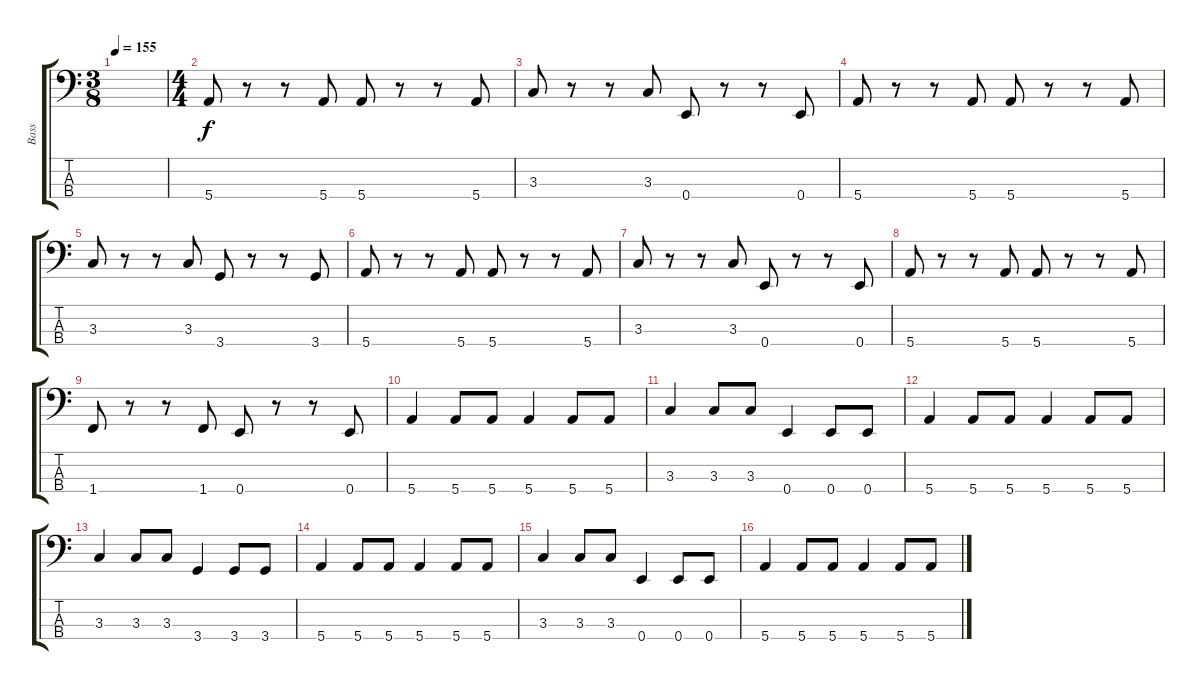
\track ("Bass" "Bass") {instrument electricbassfinger}
\staff {score tabs}
\tuning (G2 D2 A1 E1) {hide}
\ts (3 8)
\tempo 155
\clef f4
\ks c
|
\ts (4 4)
5.4.8 r.8 r.8 5.4.8 5.4.8 r.8 r.8 5.4.8 |
3.3.8 r.8 r.8 3.3.8 0.4.8 r.8 r.8 0.4.8 |
5.4.8 r.8 r.8 5.4.8 5.4.8 r.8 r.8 5.4.8 |
3.3.8 r.8 r.8 3.3.8 3.4.8 r.8 r.8 3.4.8 |
5.4.8 r.8 r.8 5.4.8 5.4.8 r.8 r.8 5.4.8 |
3.3.8 r.8 r.8 3.3.8 0.4.8 r.8 r.8 0.4.8 |
5.4.8 r.8 r.8 5.4.8 5.4.8 r.8 r.8 5.4.8 |
1.4.8 r.8 r.8 1.4.8 0.4.8 r.8 r.8 0.4.8 |
5.4.4 5.4.8 5.4.8 5.4.4 5.4.8 5.4.8 |
3.3.4 3.3.8 3.3.8 0.4.4 0.4.8 0.4.8 |
5.4.4 5.4.8 5.4.8 5.4.4 5.4.8 5.4.8 |
3.3.4 3.3.8 3.3.8 3.4.4 3.4.8 3.4.8 |
5.4.4 5.4.8 5.4.8 5.4.4 5.4.8 5.4.8 |
3.3.4 3.3.8 3.3.8 0.4.4 0.4.8 0.4.8 |
5.4.4 5.4.8 5.4.8 5.4.4 5.4.8 5.4.8
